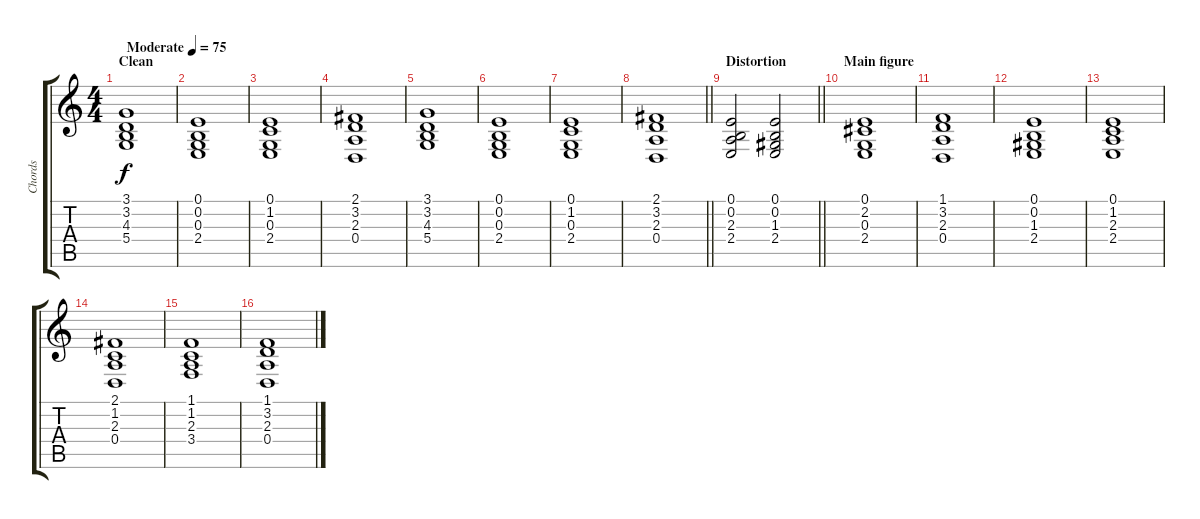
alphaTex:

\track ("Chords" "Chords") {instrument tremolostrings}
\staff {score tabs}
\tuning (E4 B3 G3 D3 A2 E2) {hide}
\ts (4 4)
\section ("" "Clean")
\tempo (75 "Moderate")
\clef g2
\ks c
(3.1 3.2 4.3 5.4).1{dy f instrument tremolostrings} |
(0.1 0.2 0.3 2.4).1 |
(0.1 1.2 0.3 2.4).1 |
(2.1 3.2 2.3 0.4).1 |
(3.1 3.2 4.3 5.4).1 |
(0.1 0.2 0.3 2.4).1 |
(0.1 1.2 0.3 2.4).1 |
\barLineRight lightlight
(2.1 3.2 2.3 0.4).1 |
\section ("" "Distortion")
\barLineRight lightlight
(0.1 0.2 2.3 2.4).2 (0.1 0.2 1.3 2.4).2 |
\section ("" "Main figure")
(0.1 2.2 0.3 2.4).1 |
(1.1 3.2 2.3 0.4).1 |
(0.1 0.2 1.3 2.4).1 |
(0.1 1.2 2.3 2.4).1 |
(2.1 1.2 2.3 0.4).1 |
(1.1 1.2 2.3 3.4).1 |
(1.1 3.2 2.3 0.4).1
